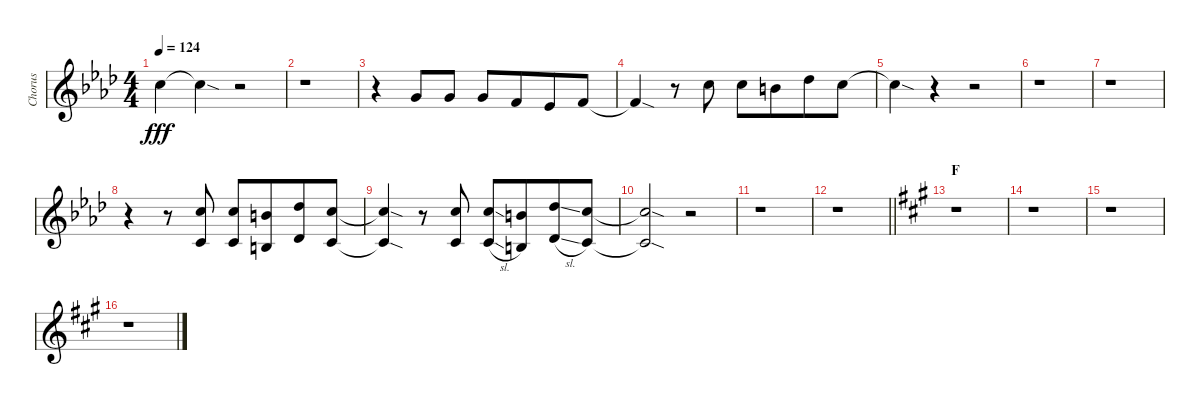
\track ("Chorus" "Chorus") {instrument flute}
\staff {score}
\tuning (E4 B3 G3 D3 A2 E2 B1) {hide}
\ts (4 4)
\tempo 124
\clef g2
\ks ab
8.1{t}.4{dy fff} 8.1{sod t}.4 r.2 |
r.1 |
r.4 3.1.8 3.1.8 3.1.8 1.1.8{beam merge} 4.2.8 1.1.8 |
1.1{sod t}.4 r.8 8.1.8 8.1.8 7.1.8{beam merge} 9.1.8 8.1.8 |
8.1{sod t}.4 r.4 r.2 |
r.1 |
r.1 |
r.4 r.8 (8.1 5.3).8 (8.1 5.3).8 (7.1 4.3).8{beam merge} (9.1 6.3).8 (8.1 5.3).8 |
(8.1{sod t} 5.3{sod t}).4 r.8 (8.1 5.3).8 (8.1{sl} 5.3{sl}).8 (7.1 4.3).8{beam merge} (9.1{sl} 6.3{sl}).8 (8.1 5.3).8 |
(8.1{sod t} 5.3{sod t}).2 r.2 |
r.1 |
\barLineRight lightlight
r.1 |
\section ("" "F")
\ks a
r.1 |
r.1 |
r.1 |
r.1
